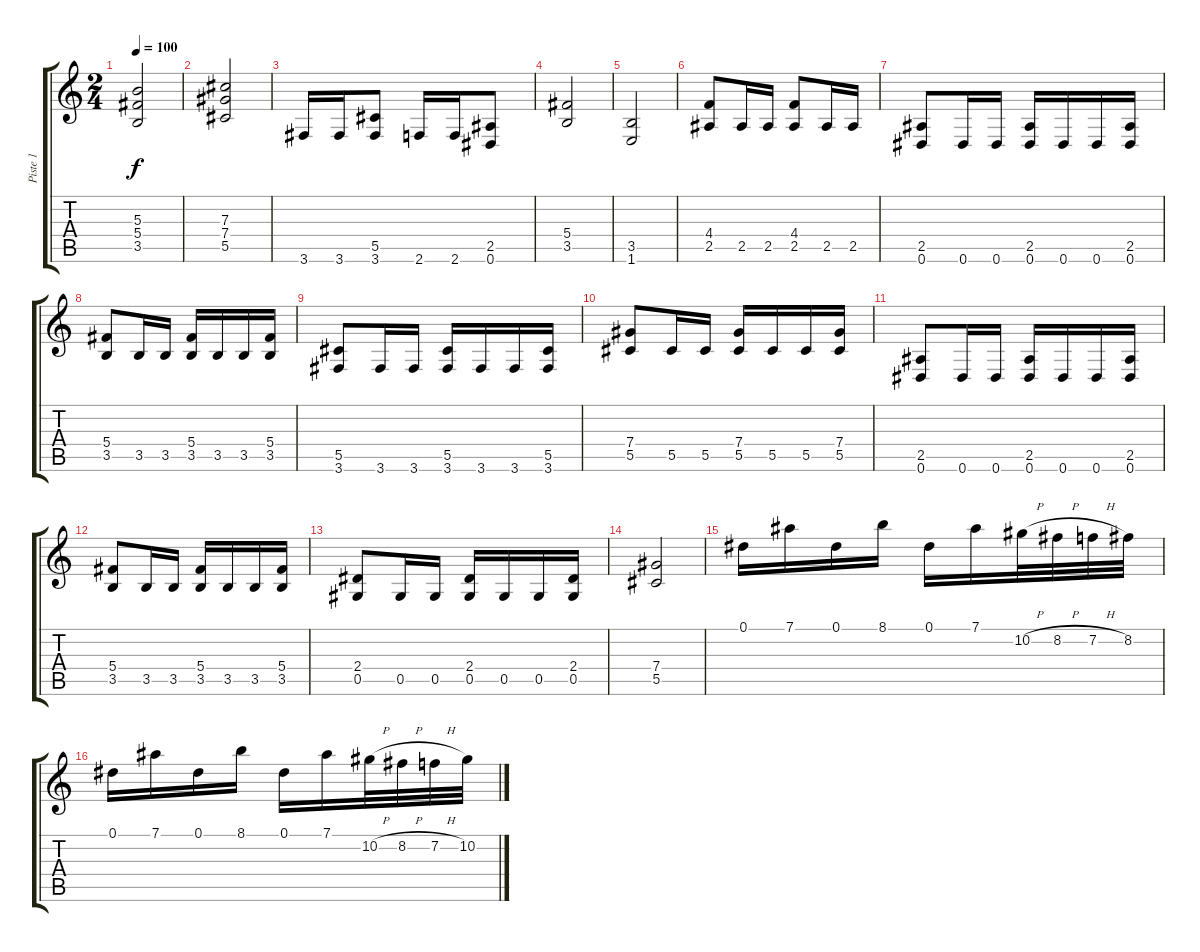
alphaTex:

\track ("Piste 1" "Piste 1") {instrument distortionguitar}
\staff {score tabs}
\tuning (Eb4 Bb3 Gb3 Db3 Ab2 Eb2) {hide}
\ts (2 4)
\tempo 100
\clef g2
\ks c
(5.3 5.4 3.5).2{dy f} |
(7.3 7.4 5.5).2 |
3.6.16 3.6.16 (5.5 3.6).8 2.6.16 2.6.16 (2.5 0.6).8 |
(5.4 3.5).2 |
(3.5 1.6).2 |
(4.4 2.5).8 2.5.16 2.5.16 (4.4 2.5).8 2.5.16 2.5.16 |
(2.5 0.6).8 0.6.16 0.6.16 (2.5 0.6).16 0.6.16 0.6.16 (2.5 0.6).16 |
(5.4 3.5).8 3.5.16 3.5.16 (5.4 3.5).16 3.5.16 3.5.16 (5.4 3.5).16 |
(5.5 3.6).8 3.6.16 3.6.16 (5.5 3.6).16 3.6.16 3.6.16 (5.5 3.6).16 |
(7.4 5.5).8 5.5.16 5.5.16 (7.4 5.5).16 5.5.16 5.5.16 (7.4 5.5).16 |
(2.5 0.6).8 0.6.16 0.6.16 (2.5 0.6).16 0.6.16 0.6.16 (2.5 0.6).16 |
(5.4 3.5).8 3.5.16 3.5.16 (5.4 3.5).16 3.5.16 3.5.16 (5.4 3.5).16 |
(2.4 0.5).8 0.5.16 0.5.16 (2.4 0.5).16 0.5.16 0.5.16 (2.4 0.5).16 |
(7.4 5.5).2 |
0.1.16 7.1.16 0.1.16 8.1.16 0.1.16 7.1.16 10.2{h}.32 8.2{h}.32 7.2{h}.32 8.2.32 |
0.1.16 7.1.16 0.1.16 8.1.16 0.1.16 7.1.16 10.2{h}.32 8.2{h}.32 7.2{h}.32 10.2.32
